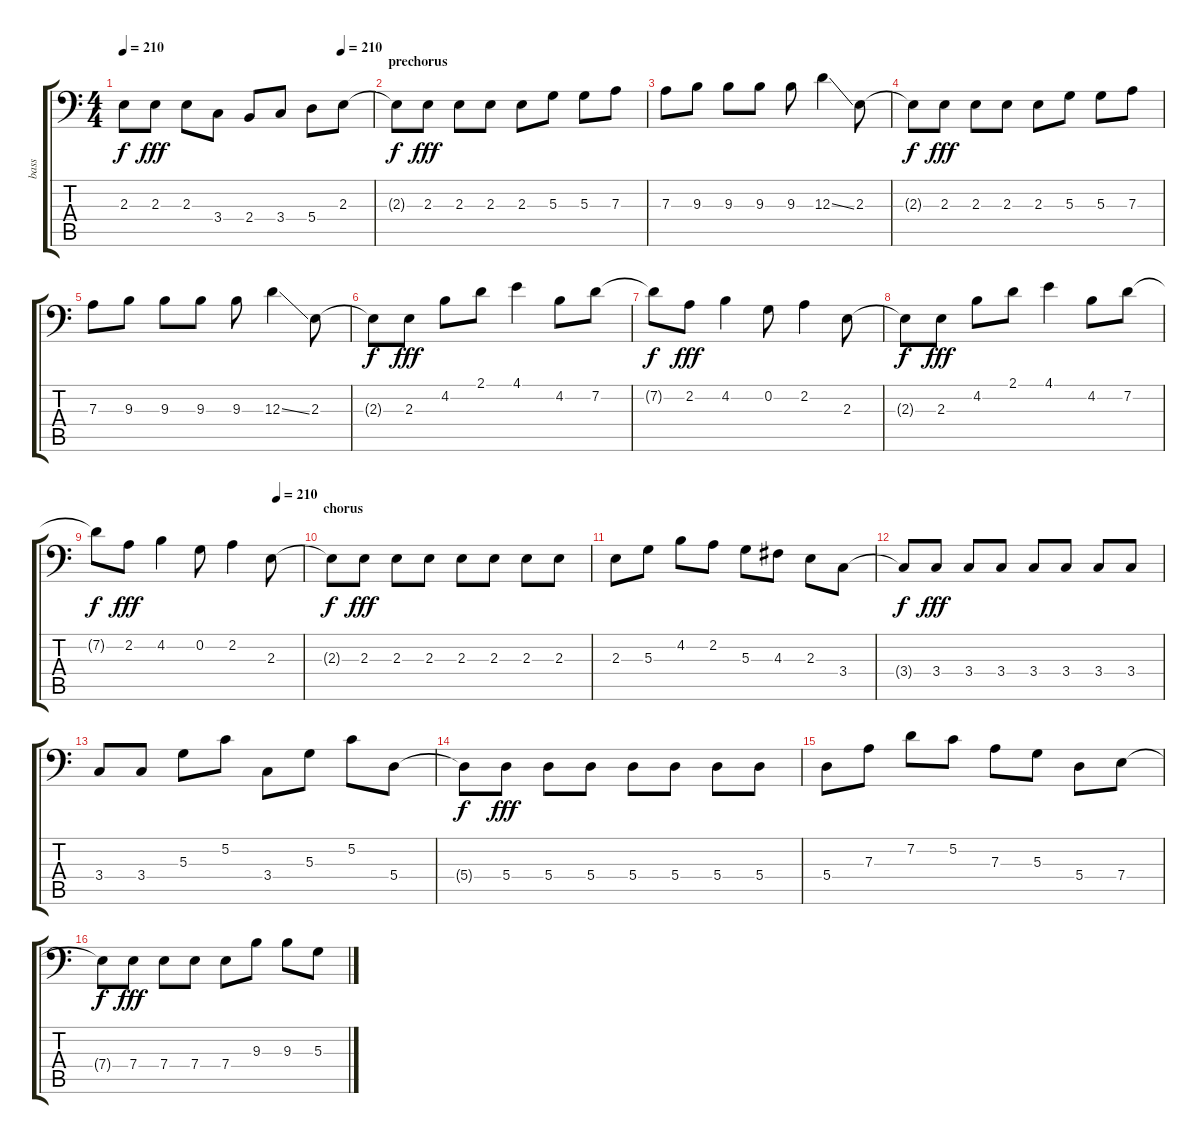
\track ("bass" "bass") {instrument electricbassfinger}
\staff {score tabs}
\tuning (C3 G2 D2 A1 E1 B0) {hide}
\ts (4 4)
\tempo 210
\tempo (210 0.875)
\clef f4
\ks c
2.3{t}.8{dy f} 2.3.8{dy fff} 2.3.8 3.4.8 2.4.8 3.4.8 5.4.8 2.3.8 |
\section ("" "prechorus")
2.3{t}.8{dy f} 2.3.8{dy fff} 2.3.8 2.3.8 2.3.8 5.3.8 5.3.8 7.3.8 |
7.3.8 9.3.8 9.3.8 9.3.8 9.3.8 12.3{ss}.4 2.3.8 |
2.3{t}.8{dy f} 2.3.8{dy fff} 2.3.8 2.3.8 2.3.8 5.3.8 5.3.8 7.3.8 |
7.3.8 9.3.8 9.3.8 9.3.8 9.3.8 12.3{ss}.4 2.3.8 |
2.3{t}.8{dy f} 2.3.8{dy fff} 4.2.8 2.1.8 4.1.4 4.2.8 7.2.8 |
7.2{t}.8{dy f} 2.2.8{dy fff} 4.2.4 0.2.8 2.2.4 2.3.8 |
2.3{t}.8{dy f} 2.3.8{dy fff} 4.2.8 2.1.8 4.1.4 4.2.8 7.2.8 |
\tempo (210 0.875)
7.2{t}.8{dy f} 2.2.8{dy fff} 4.2.4 0.2.8 2.2.4 2.3.8 |
\section ("" "chorus")
2.3{t}.8{dy f} 2.3.8{dy fff} 2.3.8 2.3.8 2.3.8 2.3.8 2.3.8 2.3.8 |
2.3.8 5.3.8 4.2.8 2.2.8 5.3.8 4.3.8 2.3.8 3.4.8 |
3.4{t}.8{dy f} 3.4.8{dy fff} 3.4.8 3.4.8 3.4.8 3.4.8 3.4.8 3.4.8 |
3.4.8 3.4.8 5.3.8 5.2.8 3.4.8 5.3.8 5.2.8 5.4.8 |
5.4{t}.8{dy f} 5.4.8{dy fff} 5.4.8 5.4.8 5.4.8 5.4.8 5.4.8 5.4.8 |
5.4.8 7.3.8 7.2.8 5.2.8 7.3.8 5.3.8 5.4.8 7.4.8 |
7.4{t}.8{dy f} 7.4.8{dy fff} 7.4.8 7.4.8 7.4.8 9.3.8 9.3.8 5.3.8
